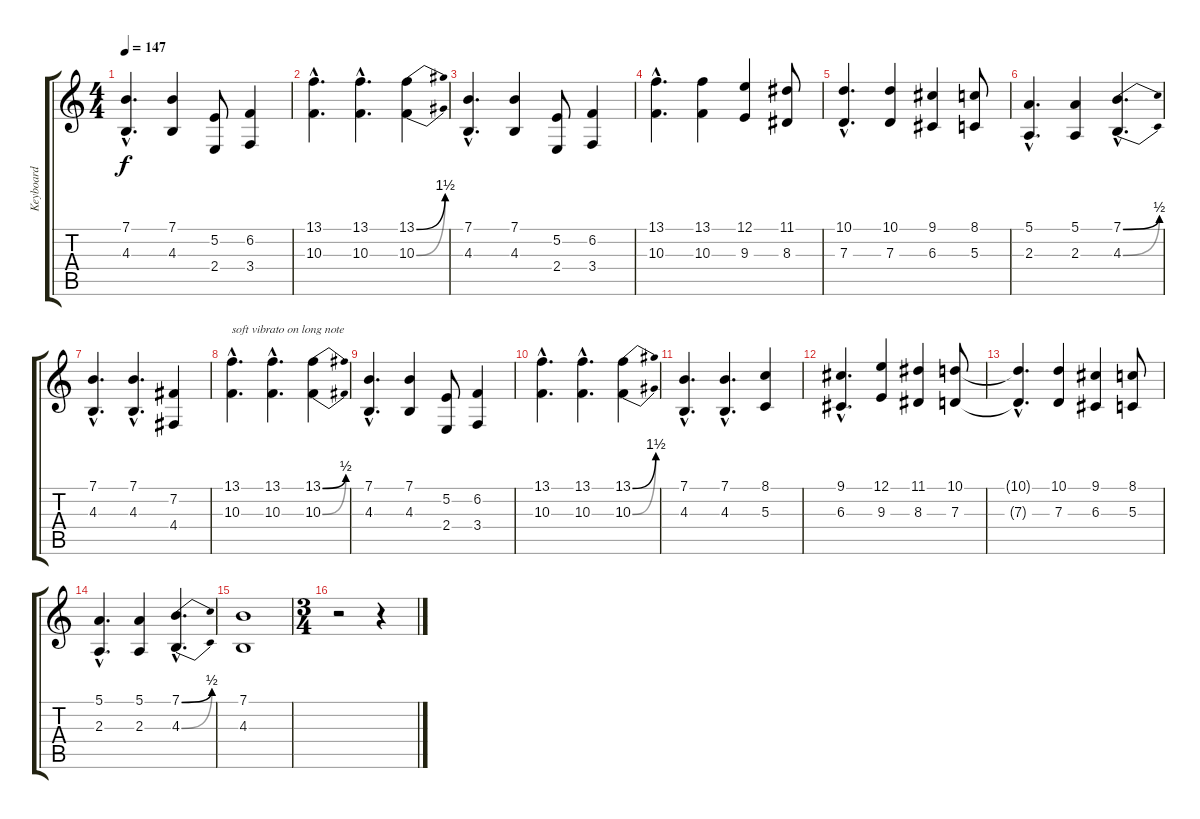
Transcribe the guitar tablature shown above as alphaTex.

\track ("Keyboard" "Keyboard") {instrument lead2sawtooth}
\staff {score tabs}
\tuning (E4 B3 G3 D3 A2 D2) {hide}
\ts (4 4)
\tempo 147
\clef g2
\ks c
(7.1{hac} 4.3{hac}).4{d dy f} (7.1 4.3).4 (5.2 2.4).8 (6.2 3.4).4 |
(13.1{hac} 10.3{hac}).4{d} (13.1{hac} 10.3{hac}).4{d} (13.1{be (bend 0 0 60 6)} 10.3{be (bend 0 0 60 6)}).4 |
(7.1{hac} 4.3{hac}).4{d} (7.1 4.3).4 (5.2 2.4).8 (6.2 3.4).4 |
(13.1{hac} 10.3{hac}).4{d} (13.1 10.3).4 (12.1 9.3).4 (11.1 8.3).8 |
(10.1{hac} 7.3{hac}).4{d} (10.1 7.3).4 (9.1 6.3).4 (8.1 5.3).8 |
(5.1{hac} 2.3{hac}).4{d} (5.1 2.3).4 (7.1{be (bend 0 0 60 2) hac} 4.3{be (bend 0 0 60 2) hac}).4{d} |
(7.1{hac} 4.3{hac}).4{d} (7.1{hac} 4.3{hac}).4{d} (7.2 4.4).4 |
(13.1{hac} 10.3{hac}).4{d txt "soft vibrato on long note"} (13.1{hac} 10.3{hac}).4{d} (13.1{be (bend 0 0 60 2)} 10.3{be (bend 0 0 60 2)}).4 |
(7.1{hac} 4.3{hac}).4{d} (7.1 4.3).4 (5.2 2.4).8 (6.2 3.4).4 |
(13.1{hac} 10.3{hac}).4{d} (13.1{hac} 10.3{hac}).4{d} (13.1{be (bend 0 0 60 6)} 10.3{be (bend 0 0 60 6)}).4 |
(7.1{hac} 4.3{hac}).4{d} (7.1{hac} 4.3{hac}).4{d} (8.1 5.3).4 |
(9.1{hac} 6.3{hac}).4{d} (12.1 9.3).4 (11.1 8.3).4 (10.1 7.3).8 |
(10.1{hac t} 7.3{hac t}).4{d} (10.1 7.3).4 (9.1 6.3).4 (8.1 5.3).8 |
(5.1{hac} 2.3{hac}).4{d} (5.1 2.3).4 (7.1{be (bend 0 0 60 2) hac} 4.3{be (bend 0 0 60 2) hac}).4{d} |
(7.1 4.3).1 |
\ts (3 4)
r.2 r.4
